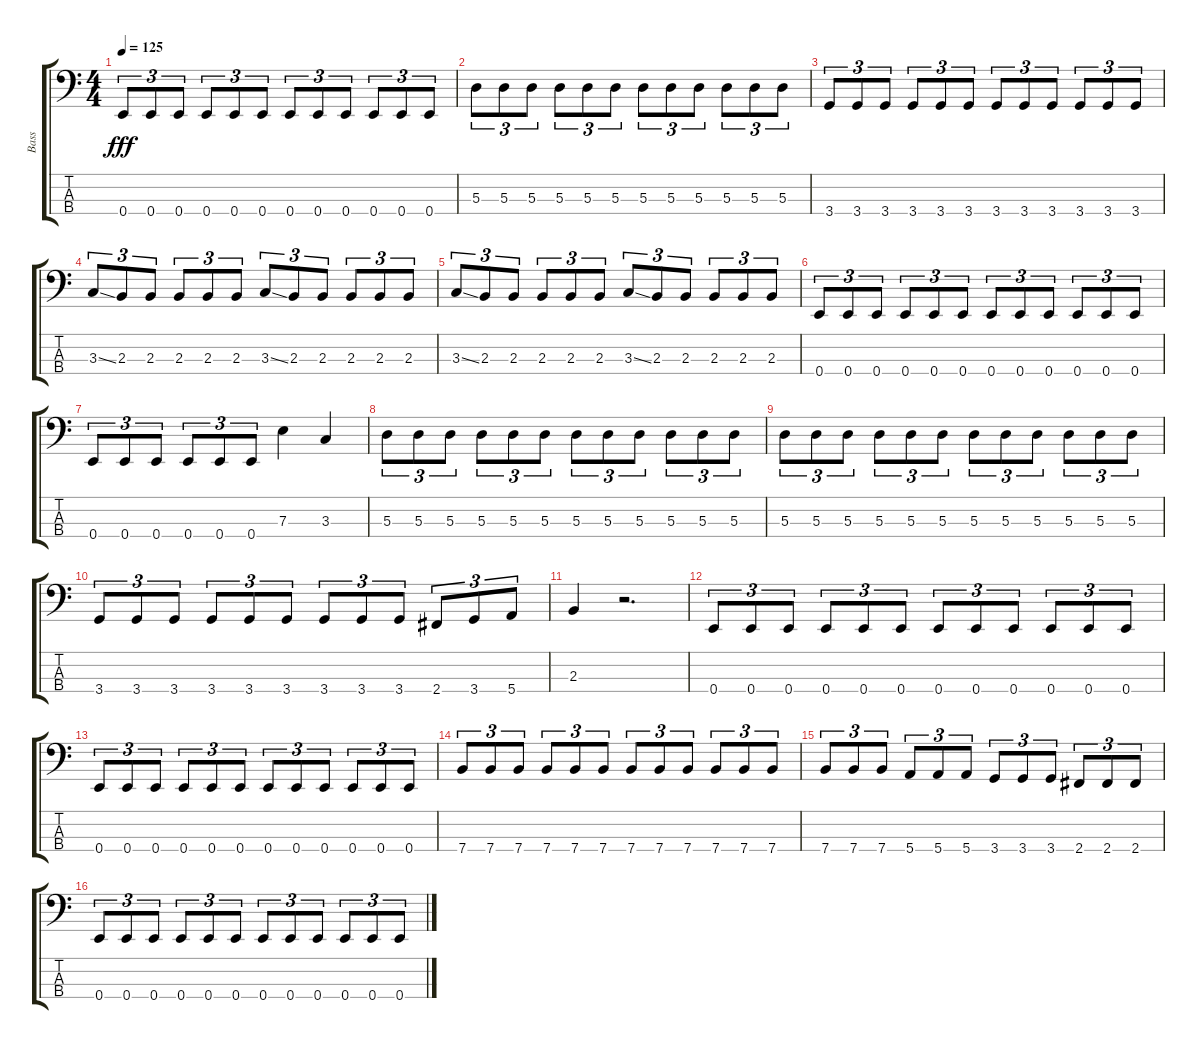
\track ("Bass" "Bass") {instrument electricbasspick}
\staff {score tabs}
\tuning (G2 D2 A1 E1) {hide}
\ts (4 4)
\tempo 125
\clef f4
\ks c
0.4.8{tu (3 2) dy fff} 0.4.8{tu (3 2)} 0.4.8{tu (3 2)} 0.4.8{tu (3 2)} 0.4.8{tu (3 2)} 0.4.8{tu (3 2)} 0.4.8{tu (3 2)} 0.4.8{tu (3 2)} 0.4.8{tu (3 2)} 0.4.8{tu (3 2)} 0.4.8{tu (3 2)} 0.4.8{tu (3 2)} |
5.3.8{tu (3 2)} 5.3.8{tu (3 2)} 5.3.8{tu (3 2)} 5.3.8{tu (3 2)} 5.3.8{tu (3 2)} 5.3.8{tu (3 2)} 5.3.8{tu (3 2)} 5.3.8{tu (3 2)} 5.3.8{tu (3 2)} 5.3.8{tu (3 2)} 5.3.8{tu (3 2)} 5.3.8{tu (3 2)} |
3.4.8{tu (3 2)} 3.4.8{tu (3 2)} 3.4.8{tu (3 2)} 3.4.8{tu (3 2)} 3.4.8{tu (3 2)} 3.4.8{tu (3 2)} 3.4.8{tu (3 2)} 3.4.8{tu (3 2)} 3.4.8{tu (3 2)} 3.4.8{tu (3 2)} 3.4.8{tu (3 2)} 3.4.8{tu (3 2)} |
3.3{ss}.8{tu (3 2)} 2.3.8{tu (3 2)} 2.3.8{tu (3 2)} 2.3.8{tu (3 2)} 2.3.8{tu (3 2)} 2.3.8{tu (3 2)} 3.3{ss}.8{tu (3 2)} 2.3.8{tu (3 2)} 2.3.8{tu (3 2)} 2.3.8{tu (3 2)} 2.3.8{tu (3 2)} 2.3.8{tu (3 2)} |
3.3{ss}.8{tu (3 2)} 2.3.8{tu (3 2)} 2.3.8{tu (3 2)} 2.3.8{tu (3 2)} 2.3.8{tu (3 2)} 2.3.8{tu (3 2)} 3.3{ss}.8{tu (3 2)} 2.3.8{tu (3 2)} 2.3.8{tu (3 2)} 2.3.8{tu (3 2)} 2.3.8{tu (3 2)} 2.3.8{tu (3 2)} |
0.4.8{tu (3 2)} 0.4.8{tu (3 2)} 0.4.8{tu (3 2)} 0.4.8{tu (3 2)} 0.4.8{tu (3 2)} 0.4.8{tu (3 2)} 0.4.8{tu (3 2)} 0.4.8{tu (3 2)} 0.4.8{tu (3 2)} 0.4.8{tu (3 2)} 0.4.8{tu (3 2)} 0.4.8{tu (3 2)} |
0.4.8{tu (3 2)} 0.4.8{tu (3 2)} 0.4.8{tu (3 2)} 0.4.8{tu (3 2)} 0.4.8{tu (3 2)} 0.4.8{tu (3 2)} 7.3.4 3.3.4 |
5.3.8{tu (3 2)} 5.3.8{tu (3 2)} 5.3.8{tu (3 2)} 5.3.8{tu (3 2)} 5.3.8{tu (3 2)} 5.3.8{tu (3 2)} 5.3.8{tu (3 2)} 5.3.8{tu (3 2)} 5.3.8{tu (3 2)} 5.3.8{tu (3 2)} 5.3.8{tu (3 2)} 5.3.8{tu (3 2)} |
5.3.8{tu (3 2)} 5.3.8{tu (3 2)} 5.3.8{tu (3 2)} 5.3.8{tu (3 2)} 5.3.8{tu (3 2)} 5.3.8{tu (3 2)} 5.3.8{tu (3 2)} 5.3.8{tu (3 2)} 5.3.8{tu (3 2)} 5.3.8{tu (3 2)} 5.3.8{tu (3 2)} 5.3.8{tu (3 2)} |
3.4.8{tu (3 2)} 3.4.8{tu (3 2)} 3.4.8{tu (3 2)} 3.4.8{tu (3 2)} 3.4.8{tu (3 2)} 3.4.8{tu (3 2)} 3.4.8{tu (3 2)} 3.4.8{tu (3 2)} 3.4.8{tu (3 2)} 2.4.8{tu (3 2)} 3.4.8{tu (3 2)} 5.4.8{tu (3 2)} |
2.3.4 r.2{d} |
0.4.8{tu (3 2)} 0.4.8{tu (3 2)} 0.4.8{tu (3 2)} 0.4.8{tu (3 2)} 0.4.8{tu (3 2)} 0.4.8{tu (3 2)} 0.4.8{tu (3 2)} 0.4.8{tu (3 2)} 0.4.8{tu (3 2)} 0.4.8{tu (3 2)} 0.4.8{tu (3 2)} 0.4.8{tu (3 2)} |
0.4.8{tu (3 2)} 0.4.8{tu (3 2)} 0.4.8{tu (3 2)} 0.4.8{tu (3 2)} 0.4.8{tu (3 2)} 0.4.8{tu (3 2)} 0.4.8{tu (3 2)} 0.4.8{tu (3 2)} 0.4.8{tu (3 2)} 0.4.8{tu (3 2)} 0.4.8{tu (3 2)} 0.4.8{tu (3 2)} |
7.4.8{tu (3 2)} 7.4.8{tu (3 2)} 7.4.8{tu (3 2)} 7.4.8{tu (3 2)} 7.4.8{tu (3 2)} 7.4.8{tu (3 2)} 7.4.8{tu (3 2)} 7.4.8{tu (3 2)} 7.4.8{tu (3 2)} 7.4.8{tu (3 2)} 7.4.8{tu (3 2)} 7.4.8{tu (3 2)} |
7.4.8{tu (3 2)} 7.4.8{tu (3 2)} 7.4.8{tu (3 2)} 5.4.8{tu (3 2)} 5.4.8{tu (3 2)} 5.4.8{tu (3 2)} 3.4.8{tu (3 2)} 3.4.8{tu (3 2)} 3.4.8{tu (3 2)} 2.4.8{tu (3 2)} 2.4.8{tu (3 2)} 2.4.8{tu (3 2)} |
0.4.8{tu (3 2)} 0.4.8{tu (3 2)} 0.4.8{tu (3 2)} 0.4.8{tu (3 2)} 0.4.8{tu (3 2)} 0.4.8{tu (3 2)} 0.4.8{tu (3 2)} 0.4.8{tu (3 2)} 0.4.8{tu (3 2)} 0.4.8{tu (3 2)} 0.4.8{tu (3 2)} 0.4.8{tu (3 2)}
